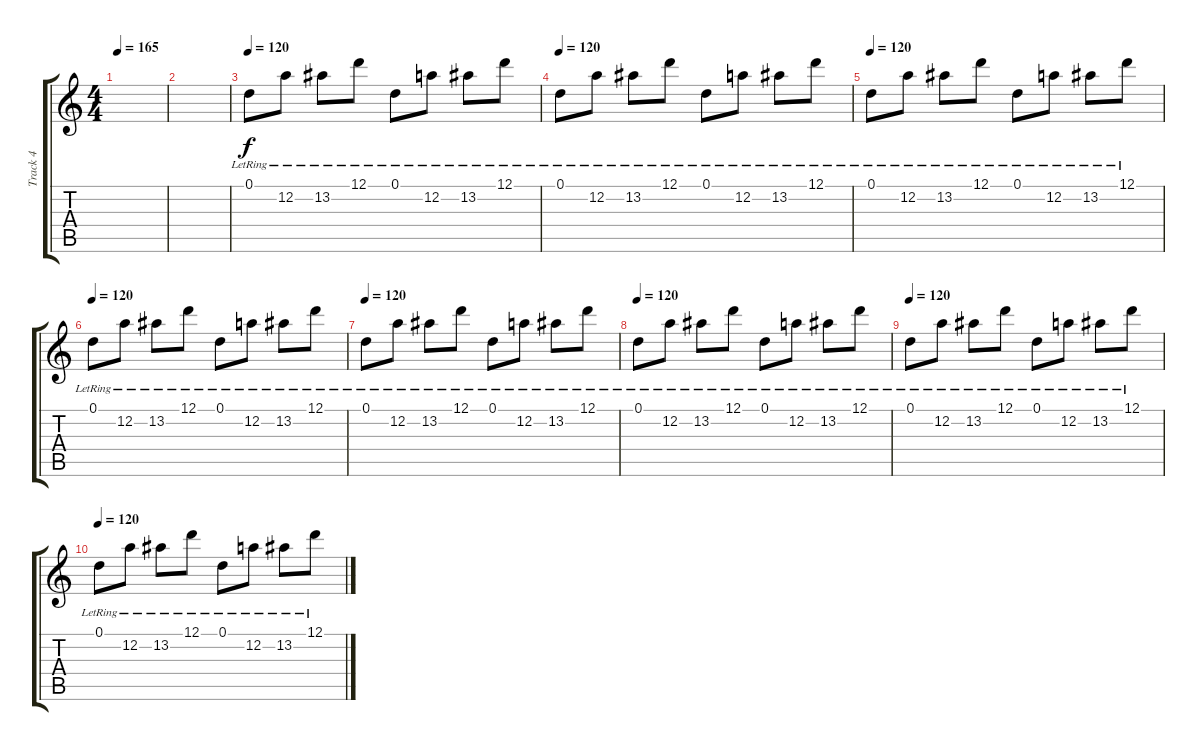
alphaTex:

\track ("Track 4" "Track 4") {instrument electricguitarclean}
\staff {score tabs}
\tuning (D4 A3 F3 C3 G2 D2) {hide}
\ts (4 4)
\tempo 165
\clef g2
\ks c
|
|
\tempo 120
0.1{lr}.8{volume 6} 12.2{lr}.8{volume 13} 13.2{lr}.8 12.1{lr}.8 0.1{lr}.8 12.2{lr}.8 13.2{lr}.8 12.1{lr}.8 |
\tempo 120
0.1{lr}.8 12.2{lr}.8 13.2{lr}.8 12.1{lr}.8 0.1{lr}.8 12.2{lr}.8 13.2{lr}.8 12.1{lr}.8 |
\tempo 120
0.1{lr}.8 12.2{lr}.8 13.2{lr}.8 12.1{lr}.8 0.1{lr}.8 12.2{lr}.8 13.2{lr}.8 12.1{lr}.8 |
\tempo 120
0.1{lr}.8 12.2{lr}.8 13.2{lr}.8 12.1{lr}.8 0.1{lr}.8 12.2{lr}.8 13.2{lr}.8 12.1{lr}.8 |
\tempo 120
0.1{lr}.8 12.2{lr}.8 13.2{lr}.8 12.1{lr}.8 0.1{lr}.8 12.2{lr}.8 13.2{lr}.8 12.1{lr}.8 |
\tempo 120
0.1{lr}.8 12.2{lr}.8 13.2{lr}.8 12.1{lr}.8 0.1{lr}.8 12.2{lr}.8 13.2{lr}.8 12.1{lr}.8 |
\tempo 120
0.1{lr}.8 12.2{lr}.8 13.2{lr}.8 12.1{lr}.8 0.1{lr}.8 12.2{lr}.8 13.2{lr}.8 12.1{lr}.8 |
\tempo 120
0.1{lr}.8 12.2{lr}.8 13.2{lr}.8 12.1{lr}.8 0.1{lr}.8 12.2{lr}.8 13.2{lr}.8 12.1{lr}.8
